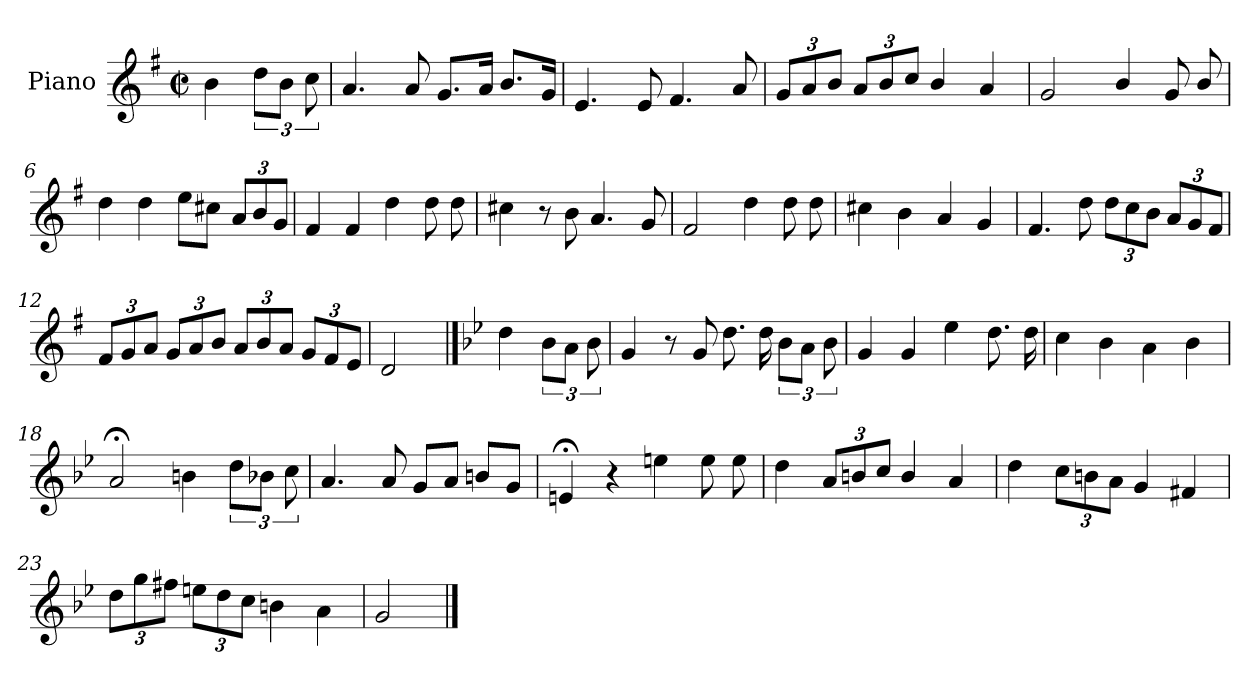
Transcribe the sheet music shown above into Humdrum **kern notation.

**kern
*part1
*staff1
*I"Piano
*I'Pno.
*clefG2
*k[f#]
*M2/2
*met(c|)
=1
4b\
12dd\L
12b\J
12cc\
=2
4.a/
8a/
8.g/L
16a/Jk
8.b/L
16g/Jk
=3
4.e/
8e/
4.f#/
8a/
=4
*Xbrackettup
12g/L
12a/
12b/J
12a/L
12b/
12cc/J
4b/
4a/
!!LO:LB:g=z
=5
2g/
4b/
8g/
8b/
=6
4dd\
4dd\
8ee\L
8cc#X\J
12a/L
12b/
12g/J
=7
4f#/
4f#/
4dd\
8dd\
8dd\
=8
4cc#X\
8r
8b\
4.a/
8g/
=9
2f#/
4dd\
8dd\
8dd\
!!LO:LB:g=z
=10
4cc#X\
4b\
4a/
4g/
=11
4.f#/
8dd\
12dd\L
12cc\
12b\J
12a/L
12g/
12f#/J
=12
12f#/L
12g/
12a/J
12g/L
12a/
12b/J
12a/L
12b/
12a/J
12g/L
12f#/
12e/J
=13
2d/
==14
*k[b-e-]
4dd\
*brackettup
12b-\L
12a\J
12b-\
!!LO:LB:g=z
=15
4g/
8r
8g/
8.dd\
16dd\
12b-\L
12a\J
12b-\
=16
4g/
4g/
4ee-\
8.dd\
16dd\
=17
4cc\
4b-\
4a\
4b-\
=18
2a;</
4b\
12dd\L
12b-X\J
12cc\
=19
4.a/
8a/
8g/L
8a/J
8b/L
8g/J
!!LO:LB:g=z
=20
4e;</
4r
4ee\
8ee\
8ee\
=21
4dd\
*Xbrackettup
12a/L
12b/
12cc/J
4b/
4a/
=22
4dd\
12cc\L
12b\
12a\J
4g/
4f#/
=23
12dd\L
12gg\
12ff#\J
12ee\L
12dd\
12cc\J
4b\
4a\
=24
2g/
==
*-
